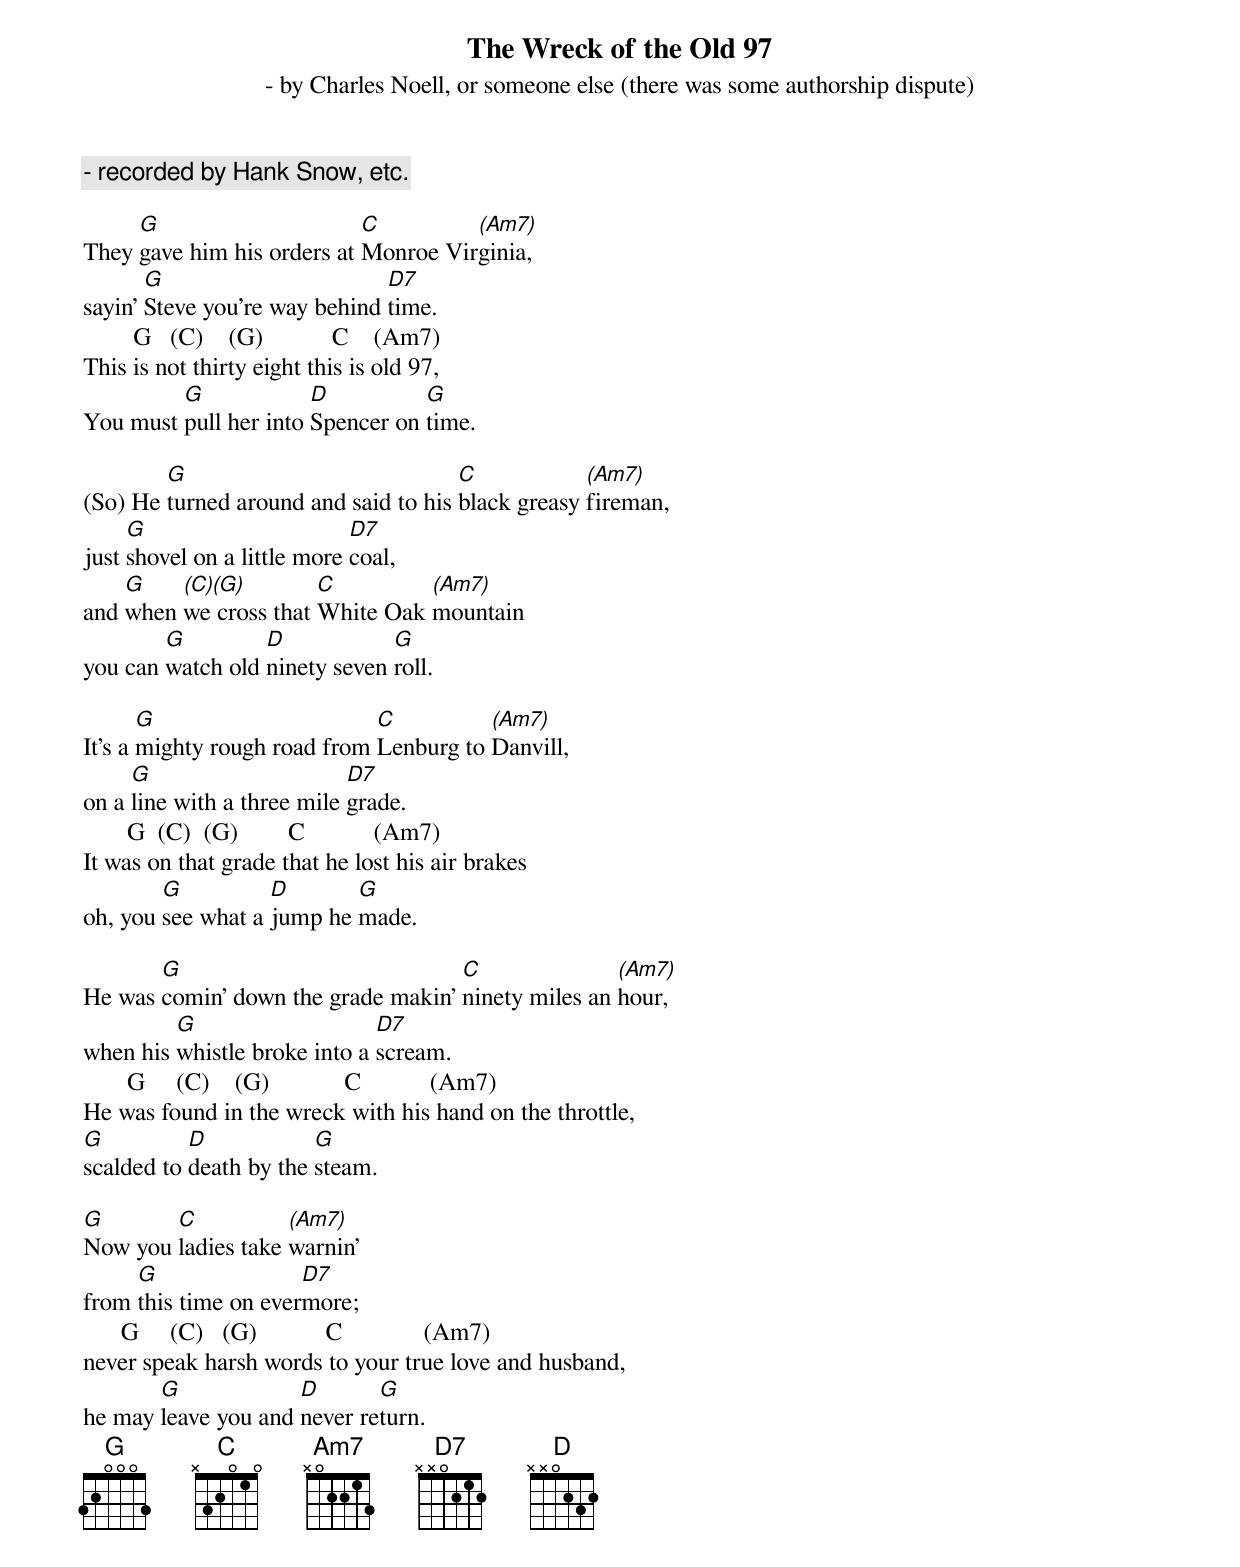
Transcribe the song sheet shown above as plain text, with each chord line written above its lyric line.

The Wreck of the Old 97
 - by Charles Noell, or someone else (there was some authorship dispute)
 - recorded by Hank Snow, etc.

     G                      C         (Am7)
They gave him his orders at Monroe Virginia,
       G                       D7
sayin' Steve you're way behind time.
        G   (C)    (G)           C    (Am7)
This is not thirty eight this is old 97,
         G             D          G
You must pull her into Spencer on time.

        G                             C            (Am7)
(So) He turned around and said to his black greasy fireman,
     G                       D7
just shovel on a little more coal,
    G    (C)(G)        C         (Am7)
and when we cross that White Oak mountain
        G         D            G
you can watch old ninety seven roll.

       G                      C          (Am7)
It's a mighty rough road from Lenburg to Danvill,
     G                      D7
on a line with a three mile grade.
       G  (C)  (G)        C           (Am7)
It was on that grade that he lost his air brakes
        G          D       G
oh, you see what a jump he made.

       G                            C               (Am7)
He was comin' down the grade makin' ninety miles an hour,
         G                    D7
when his whistle broke into a scream.
       G     (C)    (G)            C           (Am7)
He was found in the wreck with his hand on the throttle,
G          D            G
scalded to death by the steam.

G       C           (Am7)
Now you ladies take warnin'
     G                D7
from this time on evermore;
      G     (C)   (G)           C             (Am7)
never speak harsh words to your true love and husband,
       G             D       G
he may leave you and never return.
